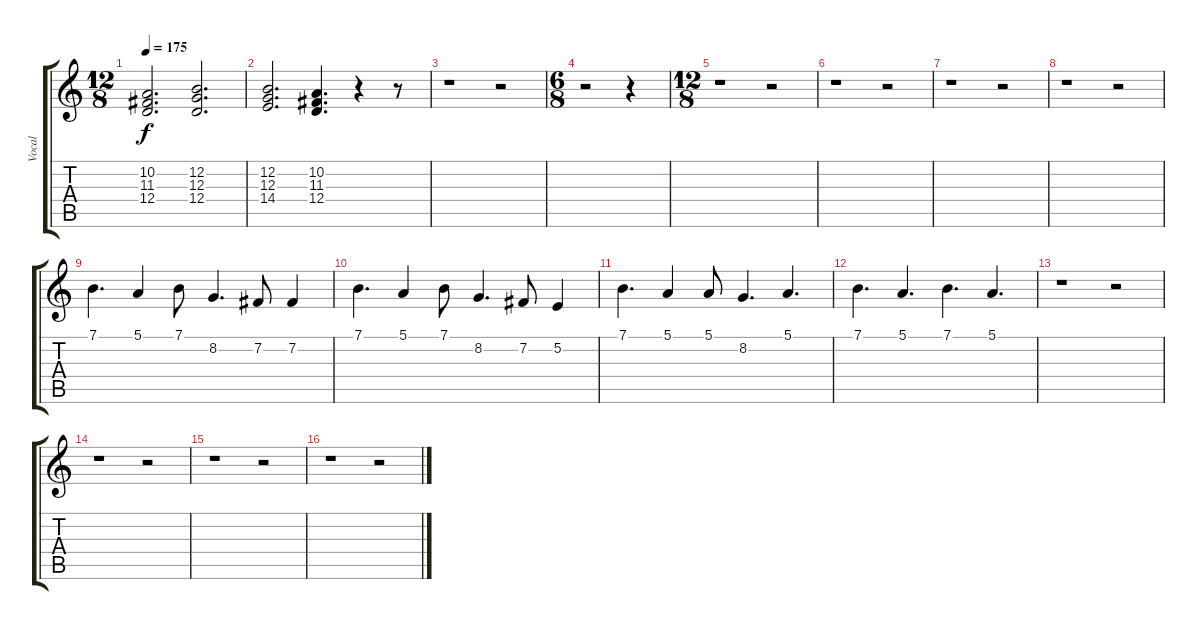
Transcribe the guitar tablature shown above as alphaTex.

\track ("Vocal" "Vocal") {instrument choiraahs}
\staff {score tabs}
\tuning (E4 B3 G3 D3 A2 E2) {hide}
\ts (12 8)
\tempo 175
\clef g2
\ks c
(10.2 11.3 12.4).2{d dy f} (12.2 12.3 12.4).2{d} |
(12.2 12.3 14.4).2{d} (10.2 11.3 12.4).4{d} r.4 r.8 |
r.1 r.2 |
\ts (6 8)
r.2 r.4 |
\ts (12 8)
r.1 r.2 |
r.1 r.2 |
r.1 r.2 |
r.1 r.2 |
7.1.4{d instrument trumpet} 5.1.4 7.1.8 8.2.4{d} 7.2.8 7.2.4 |
7.1.4{d} 5.1.4 7.1.8 8.2.4{d} 7.2.8 5.2.4 |
7.1.4{d} 5.1.4 5.1.8 8.2.4{d} 5.1.4{d} |
7.1.4{d} 5.1.4{d} 7.1.4{d} 5.1.4{d} |
r.1 r.2 |
r.1 r.2 |
r.1 r.2 |
r.1 r.2
